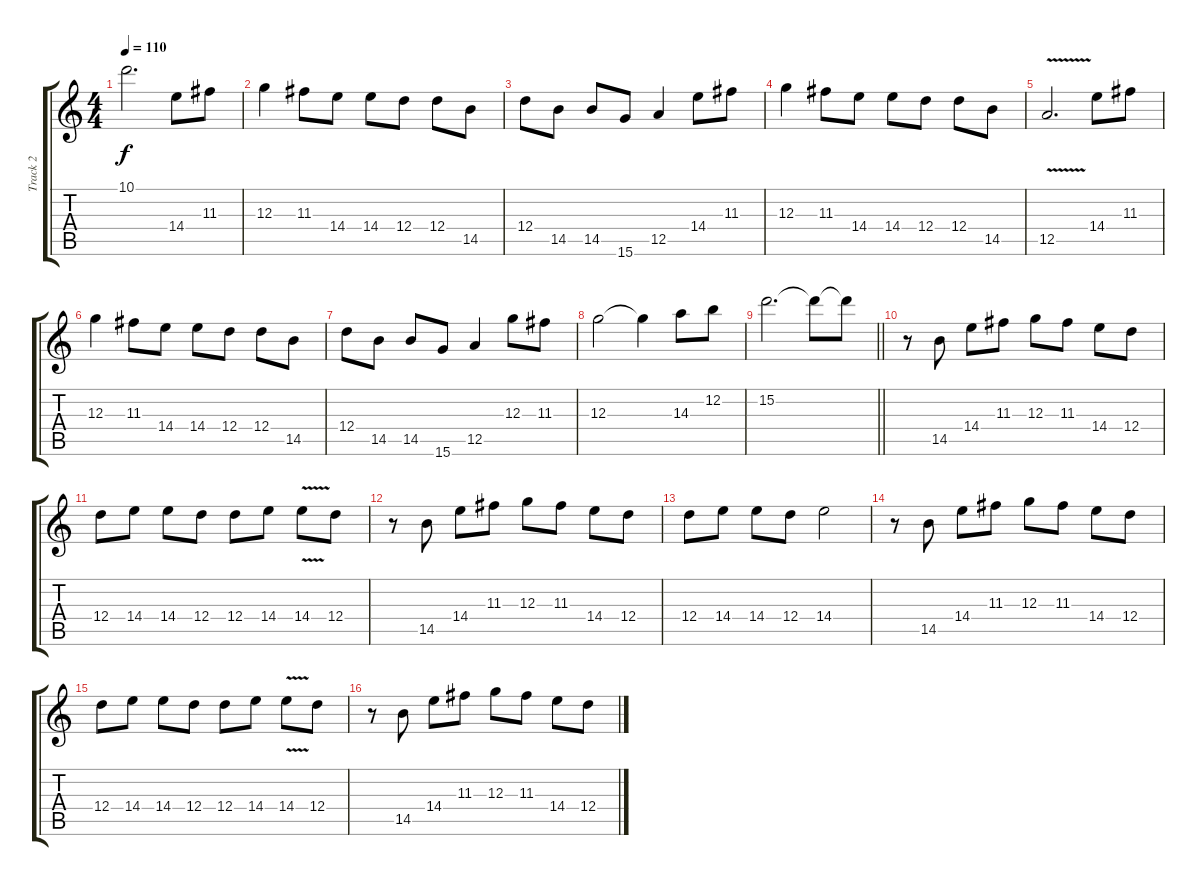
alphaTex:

\track ("Track 2" "Track 2") {instrument electricguitarclean}
\staff {score tabs}
\tuning (E4 B3 G3 D3 A2 E2) {hide}
\ts (4 4)
\tempo 110
\clef g2
\ks c
10.1{t}.2{d dy f} 14.4.8 11.3.8 |
12.3.4 11.3.8 14.4.8 14.4.8 12.4.8 12.4.8 14.5.8 |
12.4.8 14.5.8 14.5.8 15.6.8 12.5.4 14.4.8 11.3.8 |
12.3.4 11.3.8 14.4.8 14.4.8 12.4.8 12.4.8 14.5.8 |
12.5{v}.2{d} 14.4.8 11.3.8 |
12.3.4 11.3.8 14.4.8 14.4.8 12.4.8 12.4.8 14.5.8 |
12.4.8 14.5.8 14.5.8 15.6.8 12.5.4 12.3.8 11.3.8 |
12.3.2 12.3{t}.4 14.3.8 12.2.8 |
\barLineRight lightlight
15.2.2{d} 15.2{t}.8 15.2{t}.8 |
r.8 14.5.8 14.4.8 11.3.8 12.3.8 11.3.8 14.4.8 12.4.8 |
12.4.8 14.4.8 14.4.8 12.4.8 12.4.8 14.4.8 14.4{v}.8 12.4.8 |
r.8 14.5.8 14.4.8 11.3.8 12.3.8 11.3.8 14.4.8 12.4.8 |
12.4.8 14.4.8 14.4.8 12.4.8 14.4.2 |
r.8 14.5.8 14.4.8 11.3.8 12.3.8 11.3.8 14.4.8 12.4.8 |
12.4.8 14.4.8 14.4.8 12.4.8 12.4.8 14.4.8 14.4{v}.8 12.4.8 |
r.8 14.5.8 14.4.8 11.3.8 12.3.8 11.3.8 14.4.8 12.4.8
